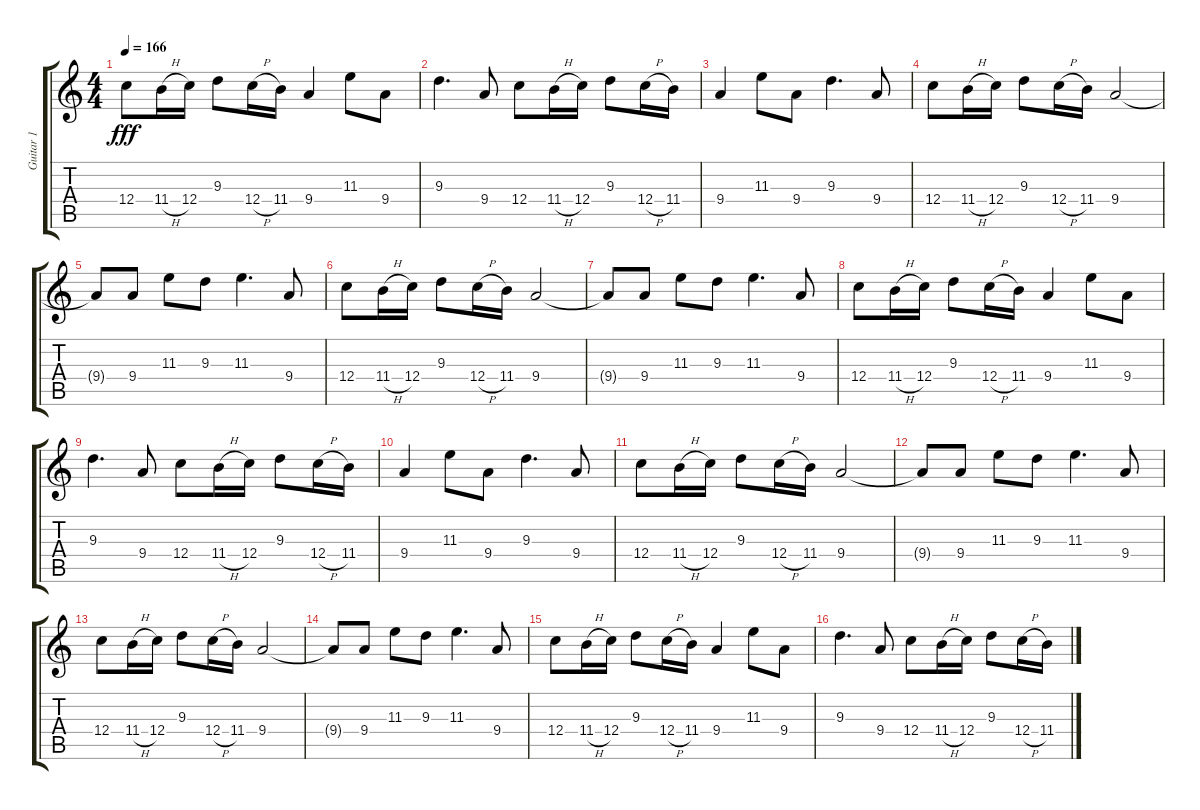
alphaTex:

\track ("Guitar 1" "Guitar 1") {instrument distortionguitar}
\staff {score tabs}
\tuning (D4 A3 F3 C3 G2 D2) {hide}
\ts (4 4)
\tempo 166
\clef g2
\ks c
12.4.8{dy fff} 11.4{h}.16 12.4.16 9.3.8 12.4{h}.16 11.4.16 9.4.4 11.3.8 9.4.8 |
9.3.4{d} 9.4.8 12.4.8 11.4{h}.16 12.4.16 9.3.8 12.4{h}.16 11.4.16 |
9.4.4 11.3.8 9.4.8 9.3.4{d} 9.4.8 |
12.4.8 11.4{h}.16 12.4.16 9.3.8 12.4{h}.16 11.4.16 9.4.2 |
9.4{t}.8 9.4.8 11.3.8 9.3.8 11.3.4{d} 9.4.8 |
12.4.8 11.4{h}.16 12.4.16 9.3.8 12.4{h}.16 11.4.16 9.4.2 |
9.4{t}.8 9.4.8 11.3.8 9.3.8 11.3.4{d} 9.4.8 |
12.4.8 11.4{h}.16 12.4.16 9.3.8 12.4{h}.16 11.4.16 9.4.4 11.3.8 9.4.8 |
9.3.4{d} 9.4.8 12.4.8 11.4{h}.16 12.4.16 9.3.8 12.4{h}.16 11.4.16 |
9.4.4 11.3.8 9.4.8 9.3.4{d} 9.4.8 |
12.4.8 11.4{h}.16 12.4.16 9.3.8 12.4{h}.16 11.4.16 9.4.2 |
9.4{t}.8 9.4.8 11.3.8 9.3.8 11.3.4{d} 9.4.8 |
12.4.8 11.4{h}.16 12.4.16 9.3.8 12.4{h}.16 11.4.16 9.4.2 |
9.4{t}.8 9.4.8 11.3.8 9.3.8 11.3.4{d} 9.4.8 |
12.4.8 11.4{h}.16 12.4.16 9.3.8 12.4{h}.16 11.4.16 9.4.4 11.3.8 9.4.8 |
9.3.4{d} 9.4.8 12.4.8 11.4{h}.16 12.4.16 9.3.8 12.4{h}.16 11.4.16
